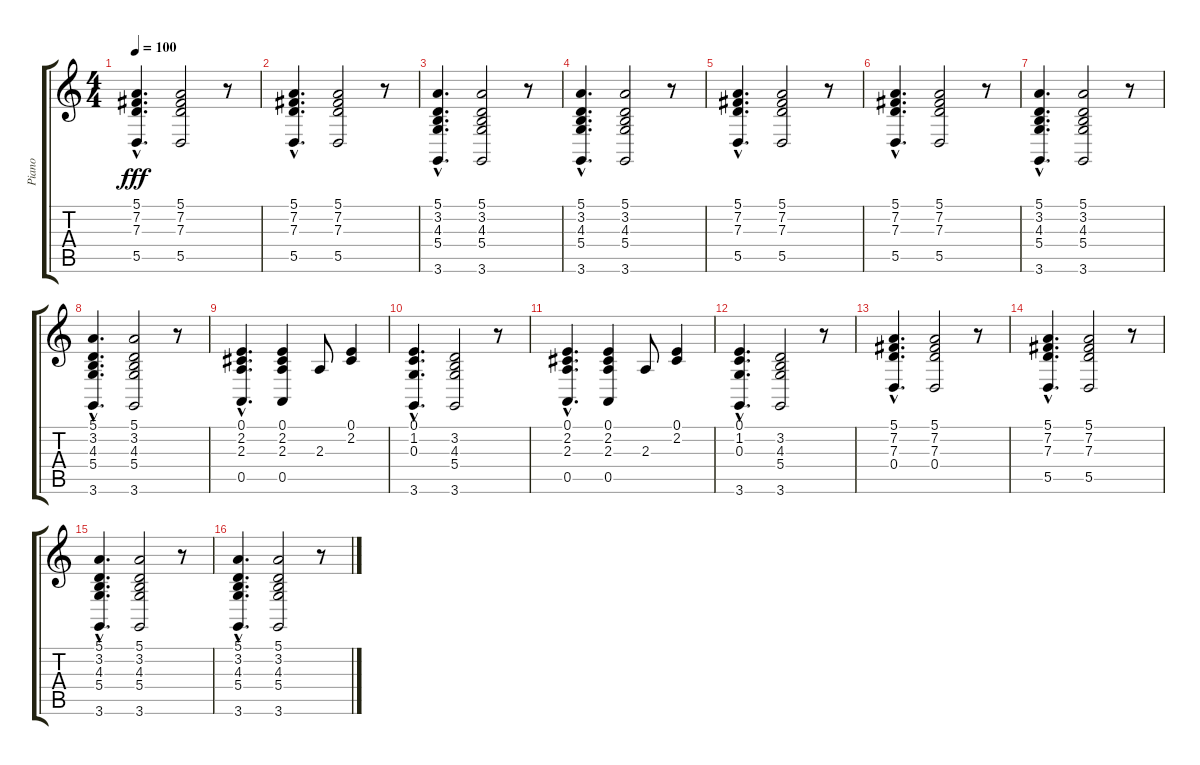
\track ("Piano" "Piano") {instrument acousticgrandpiano}
\staff {score tabs}
\tuning (E4 B3 G3 D3 A2 E2) {hide}
\ts (4 4)
\tempo 100
\clef g2
\ks c
(5.1{hac} 7.2{hac} 7.3{hac} 5.5{hac}).4{d dy fff} (5.1 7.2 7.3 5.5).2 r.8 |
(5.1{hac} 7.2{hac} 7.3{hac} 5.5{hac}).4{d} (5.1 7.2 7.3 5.5).2 r.8 |
(5.1{hac} 3.2{hac} 4.3{hac} 5.4{hac} 3.6{hac}).4{d} (5.1 3.2 4.3 5.4 3.6).2 r.8 |
(5.1{hac} 3.2{hac} 4.3{hac} 5.4{hac} 3.6{hac}).4{d} (5.1 3.2 4.3 5.4 3.6).2 r.8 |
(5.1{hac} 7.2{hac} 7.3{hac} 5.5{hac}).4{d} (5.1 7.2 7.3 5.5).2 r.8 |
(5.1{hac} 7.2{hac} 7.3{hac} 5.5{hac}).4{d} (5.1 7.2 7.3 5.5).2 r.8 |
(5.1{hac} 3.2{hac} 4.3{hac} 5.4{hac} 3.6{hac}).4{d} (5.1 3.2 4.3 5.4 3.6).2 r.8 |
(5.1{hac} 3.2{hac} 4.3{hac} 5.4{hac} 3.6{hac}).4{d} (5.1 3.2 4.3 5.4 3.6).2 r.8 |
(0.1{hac} 2.2{hac} 2.3{hac} 0.5{hac}).4{d} (0.1 2.2 2.3 0.5).4 2.3.8 (0.1 2.2).4 |
(0.1{hac} 1.2{hac} 0.3{hac} 3.6{hac}).4{d} (3.2 4.3 5.4 3.6).2 r.8 |
(0.1{hac} 2.2{hac} 2.3{hac} 0.5{hac}).4{d} (0.1 2.2 2.3 0.5).4 2.3.8 (0.1 2.2).4 |
(0.1{hac} 1.2{hac} 0.3{hac} 3.6{hac}).4{d} (3.2 4.3 5.4 3.6).2 r.8 |
(5.1{hac} 7.2{hac} 7.3{hac} 0.4{hac}).4{d} (5.1 7.2 7.3 0.4).2 r.8 |
(5.1{hac} 7.2{hac} 7.3{hac} 5.5{hac}).4{d} (5.1 7.2 7.3 5.5).2 r.8 |
(5.1{hac} 3.2{hac} 4.3{hac} 5.4{hac} 3.6{hac}).4{d} (5.1 3.2 4.3 5.4 3.6).2 r.8 |
(5.1{hac} 3.2{hac} 4.3{hac} 5.4{hac} 3.6{hac}).4{d} (5.1 3.2 4.3 5.4 3.6).2 r.8
